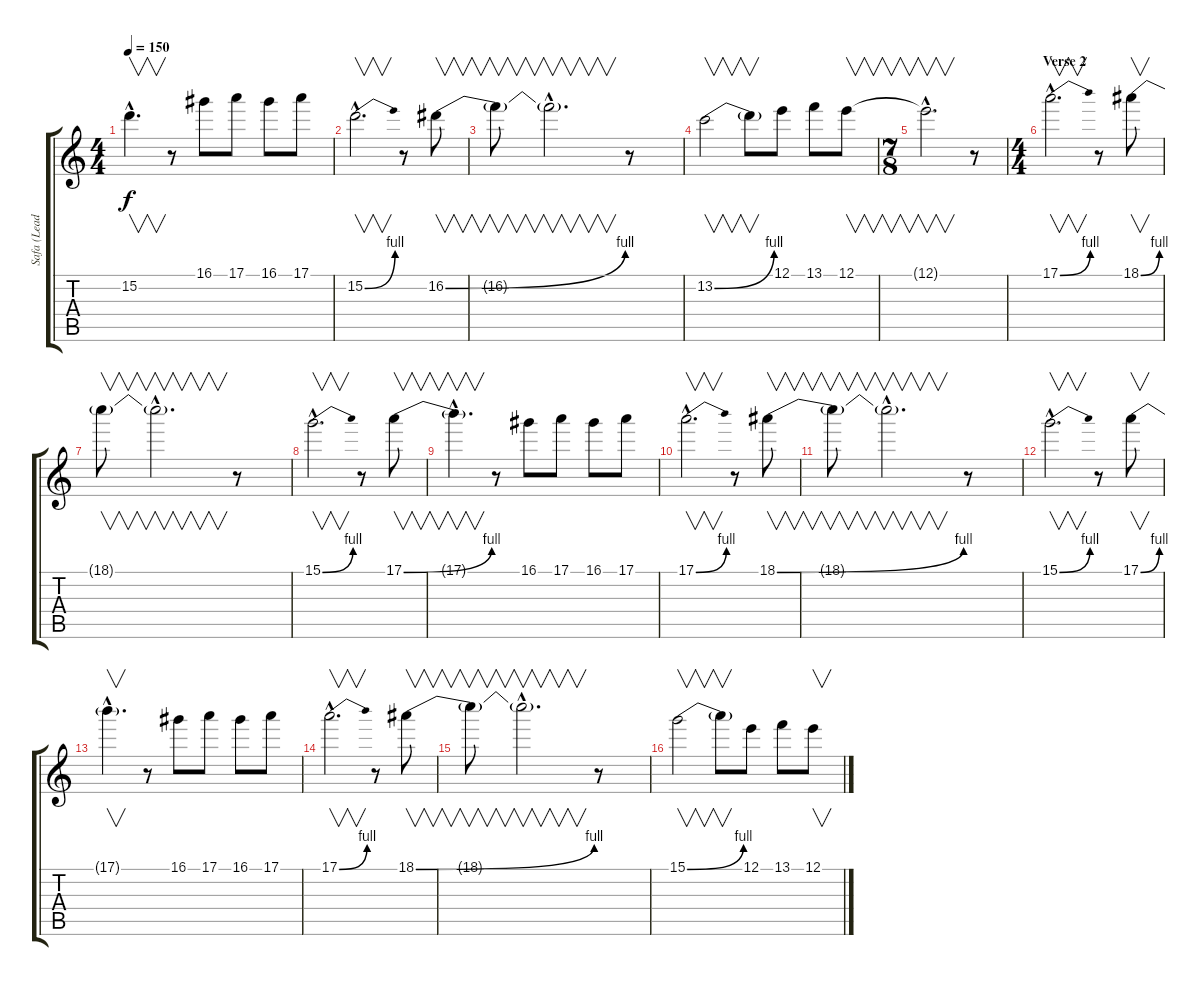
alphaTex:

\track ("Safa (Lead)" "Safa (Lead") {instrument distortionguitar}
\staff {score tabs}
\tuning (E4 B3 G3 D3 A2 E2) {hide}
\ts (4 4)
\tempo 150
\clef g2
\ks c
15.2{hac t}.4{v d dy f} r.8 16.1.8 17.1.8 16.1.8 17.1.8 |
15.2{be (bend 0 0 60 4) hac}.2{v d} r.8 16.2{be (bend 0 0 60 4)}.8{v} |
16.2{t}.8{v} 16.2{hac t}.2{v d} r.8 |
13.2{be (bend 0 0 60 4)}.2{v} 13.2{t}.8{v} 12.1.8 13.1.8 12.1.8{v} |
\ts (7 8)
12.1{hac t}.2{v d} r.8 |
\ts (4 4)
\section ("" "Verse 2")
17.1{be (bend 0 0 60 4) hac}.2{v d} r.8 18.1{be (bend 0 0 60 4)}.8{v} |
18.1{t}.8{v} 18.1{hac t}.2{v d} r.8 |
15.1{be (bend 0 0 60 4) hac}.2{v d} r.8 17.1{be (bend 0 0 60 4)}.8{v} |
17.1{hac t}.4{v d} r.8 16.1.8 17.1.8 16.1.8 17.1.8 |
17.1{be (bend 0 0 60 4) hac}.2{v d} r.8 18.1{be (bend 0 0 60 4)}.8{v} |
18.1{t}.8{v} 18.1{hac t}.2{v d} r.8 |
15.1{be (bend 0 0 60 4) hac}.2{v d} r.8 17.1{be (bend 0 0 60 4)}.8{v} |
17.1{hac t}.4{v d} r.8 16.1.8 17.1.8 16.1.8 17.1.8 |
17.1{be (bend 0 0 60 4) hac}.2{v d} r.8 18.1{be (bend 0 0 60 4)}.8{v} |
18.1{t}.8{v} 18.1{hac t}.2{v d} r.8 |
15.1{be (bend 0 0 60 4)}.2{v} 15.1{t}.8{v} 12.1.8 13.1.8 12.1.8{v}
